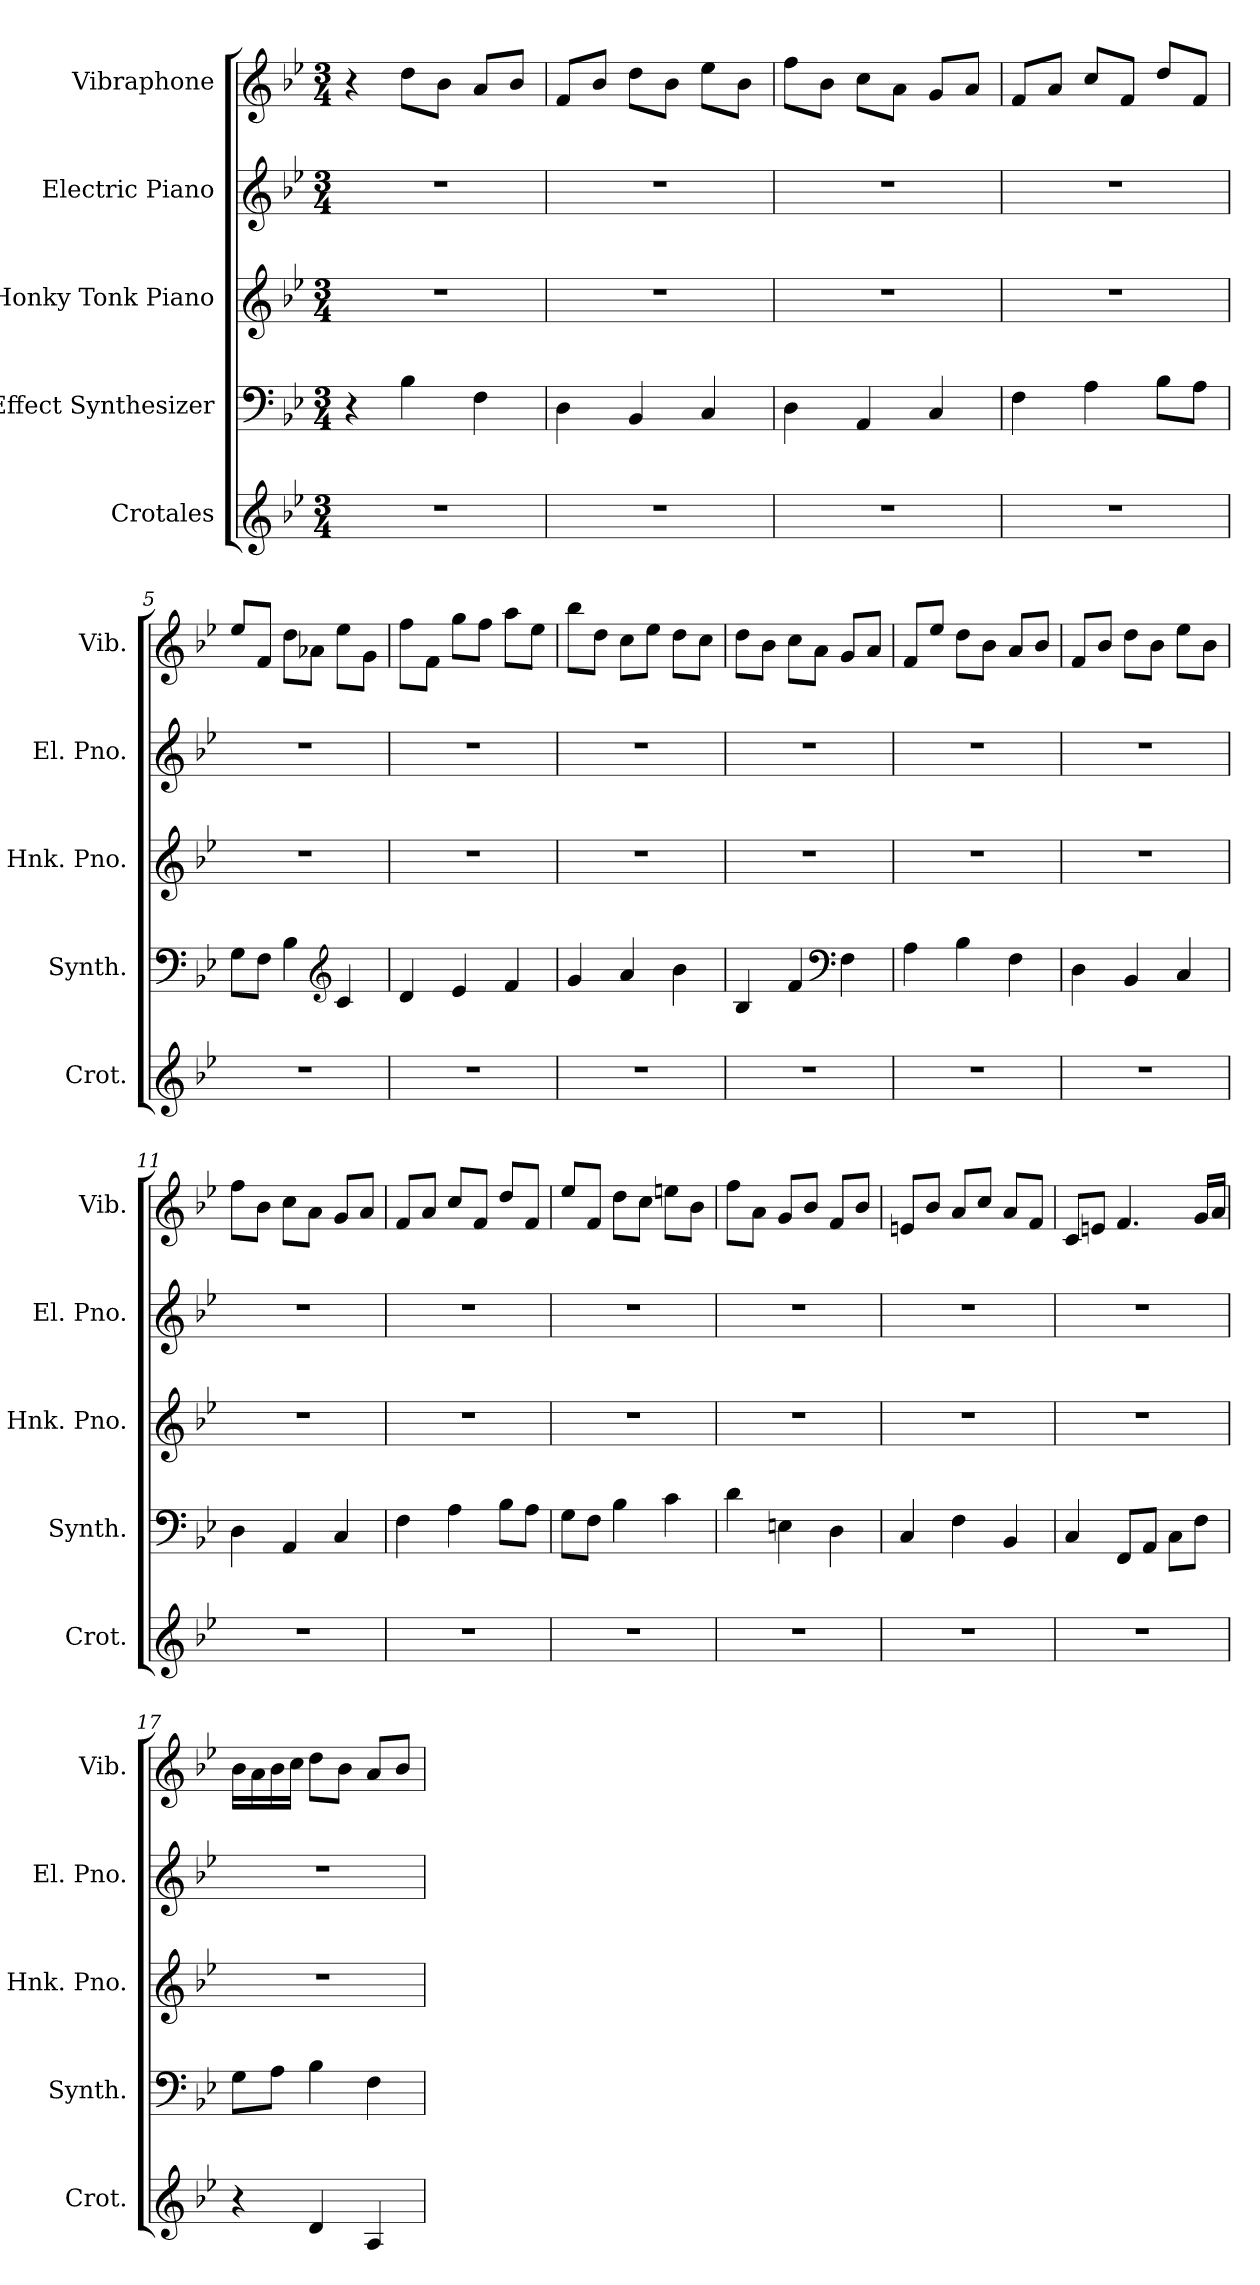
**kern	**kern	**kern	**kern	**kern
*part5	*part4	*part3	*part2	*part1
*staff5	*staff4	*staff3	*staff2	*staff1
*I"Crotales	*I"Effect Synthesizer	*I"Honky Tonk Piano	*I"Electric Piano	*I"Vibraphone
*I'Crot.	*I'Synth.	*I'Hnk. Pno.	*I'El. Pno.	*I'Vib.
*clefG2	*clefF4	*clefG2	*clefG2	*clefG2
*ITrd-14c-24	*	*	*	*
*k[b-e-]	*k[b-e-]	*k[b-e-]	*k[b-e-]	*k[b-e-]
*M3/4	*M3/4	*M3/4	*M3/4	*M3/4
*MM160	*MM160	*MM160	*MM160	*MM160
=1	=1	=1	=1	=1
2.r	4r	2.r	2.r	4r
.	4B-\	.	.	8dd\L
.	.	.	.	8b-\J
.	4F\	.	.	8a/L
.	.	.	.	8b-/J
=2	=2	=2	=2	=2
2.r	4D\	2.r	2.r	8f/L
.	.	.	.	8b-/J
.	4BB-/	.	.	8dd\L
.	.	.	.	8b-\J
.	4C/	.	.	8ee-\L
.	.	.	.	8b-\J
=3	=3	=3	=3	=3
2.r	4D\	2.r	2.r	8ff\L
.	.	.	.	8b-\J
.	4AA/	.	.	8cc\L
.	.	.	.	8a\J
.	4C/	.	.	8g/L
.	.	.	.	8a/J
=4	=4	=4	=4	=4
2.r	4F\	2.r	2.r	8f/L
.	.	.	.	8a/J
.	4A\	.	.	8cc/L
.	.	.	.	8f/J
.	8B-\L	.	.	8dd/L
.	8A\J	.	.	8f/J
=5	=5	=5	=5	=5
2.r	8G\L	2.r	2.r	8ee-/L
.	8F\J	.	.	8f/J
.	4B-\	.	.	8dd\L
.	.	.	.	8a-X\J
*	*clefG2	*	*	*
.	4c/	.	.	8ee-\L
.	.	.	.	8g\J
!!LO:LB:g=z
=6	=6	=6	=6	=6
2.r	4d/	2.r	2.r	8ff\L
.	.	.	.	8f\J
.	4e-/	.	.	8gg\L
.	.	.	.	8ff\J
.	4f/	.	.	8aa\L
.	.	.	.	8ee-\J
=7	=7	=7	=7	=7
2.r	4g/	2.r	2.r	8bb-\L
.	.	.	.	8dd\J
.	4a/	.	.	8cc\L
.	.	.	.	8ee-\J
.	4b-\	.	.	8dd\L
.	.	.	.	8cc\J
=8	=8	=8	=8	=8
2.r	4B-/	2.r	2.r	8dd\L
.	.	.	.	8b-\J
.	4f/	.	.	8cc\L
.	.	.	.	8a\J
*	*clefF4	*	*	*
.	4F\	.	.	8g/L
.	.	.	.	8a/J
=9	=9	=9	=9	=9
2.r	4A\	2.r	2.r	8f/L
.	.	.	.	8ee-/J
.	4B-\	.	.	8dd\L
.	.	.	.	8b-\J
.	4F\	.	.	8a/L
.	.	.	.	8b-/J
=10	=10	=10	=10	=10
2.r	4D\	2.r	2.r	8f/L
.	.	.	.	8b-/J
.	4BB-/	.	.	8dd\L
.	.	.	.	8b-\J
.	4C/	.	.	8ee-\L
.	.	.	.	8b-\J
!!LO:PB:g=z
=11	=11	=11	=11	=11
2.r	4D\	2.r	2.r	8ff\L
.	.	.	.	8b-\J
.	4AA/	.	.	8cc\L
.	.	.	.	8a\J
.	4C/	.	.	8g/L
.	.	.	.	8a/J
=12	=12	=12	=12	=12
2.r	4F\	2.r	2.r	8f/L
.	.	.	.	8a/J
.	4A\	.	.	8cc/L
.	.	.	.	8f/J
.	8B-\L	.	.	8dd/L
.	8A\J	.	.	8f/J
=13	=13	=13	=13	=13
2.r	8G\L	2.r	2.r	8ee-/L
.	8F\J	.	.	8f/J
.	4B-\	.	.	8dd\L
.	.	.	.	8cc\J
.	4c\	.	.	8een\L
.	.	.	.	8b-\J
=14	=14	=14	=14	=14
2.r	4d\	2.r	2.r	8ff\L
.	.	.	.	8a\J
.	4En\	.	.	8g/L
.	.	.	.	8b-/J
.	4D\	.	.	8f/L
.	.	.	.	8b-/J
=15	=15	=15	=15	=15
2.r	4C/	2.r	2.r	8en/L
.	.	.	.	8b-/J
.	4F\	.	.	8a/L
.	.	.	.	8cc/J
.	4BB-/	.	.	8a/L
.	.	.	.	8f/J
!!LO:LB:g=z
=16	=16	=16	=16	=16
2.r	4C/	2.r	2.r	8c/L
.	.	.	.	8en/J
.	8FF/L	.	.	4.f/
.	8AA/J	.	.	.
.	8C\L	.	.	.
.	8F\J	.	.	16g/LL
.	.	.	.	16a/JJ
=17	=17	=17	=17	=17
4r	8G\L	2.r	2.r	16b-\LL
.	.	.	.	16a\
.	8A\J	.	.	16b-\
.	.	.	.	16cc\JJ
4ddd/	4B-\	.	.	8dd\L
.	.	.	.	8b-\J
4aa/	4F\	.	.	8a/L
.	.	.	.	8b-/J
=	=	=	=	=
*-	*-	*-	*-	*-
